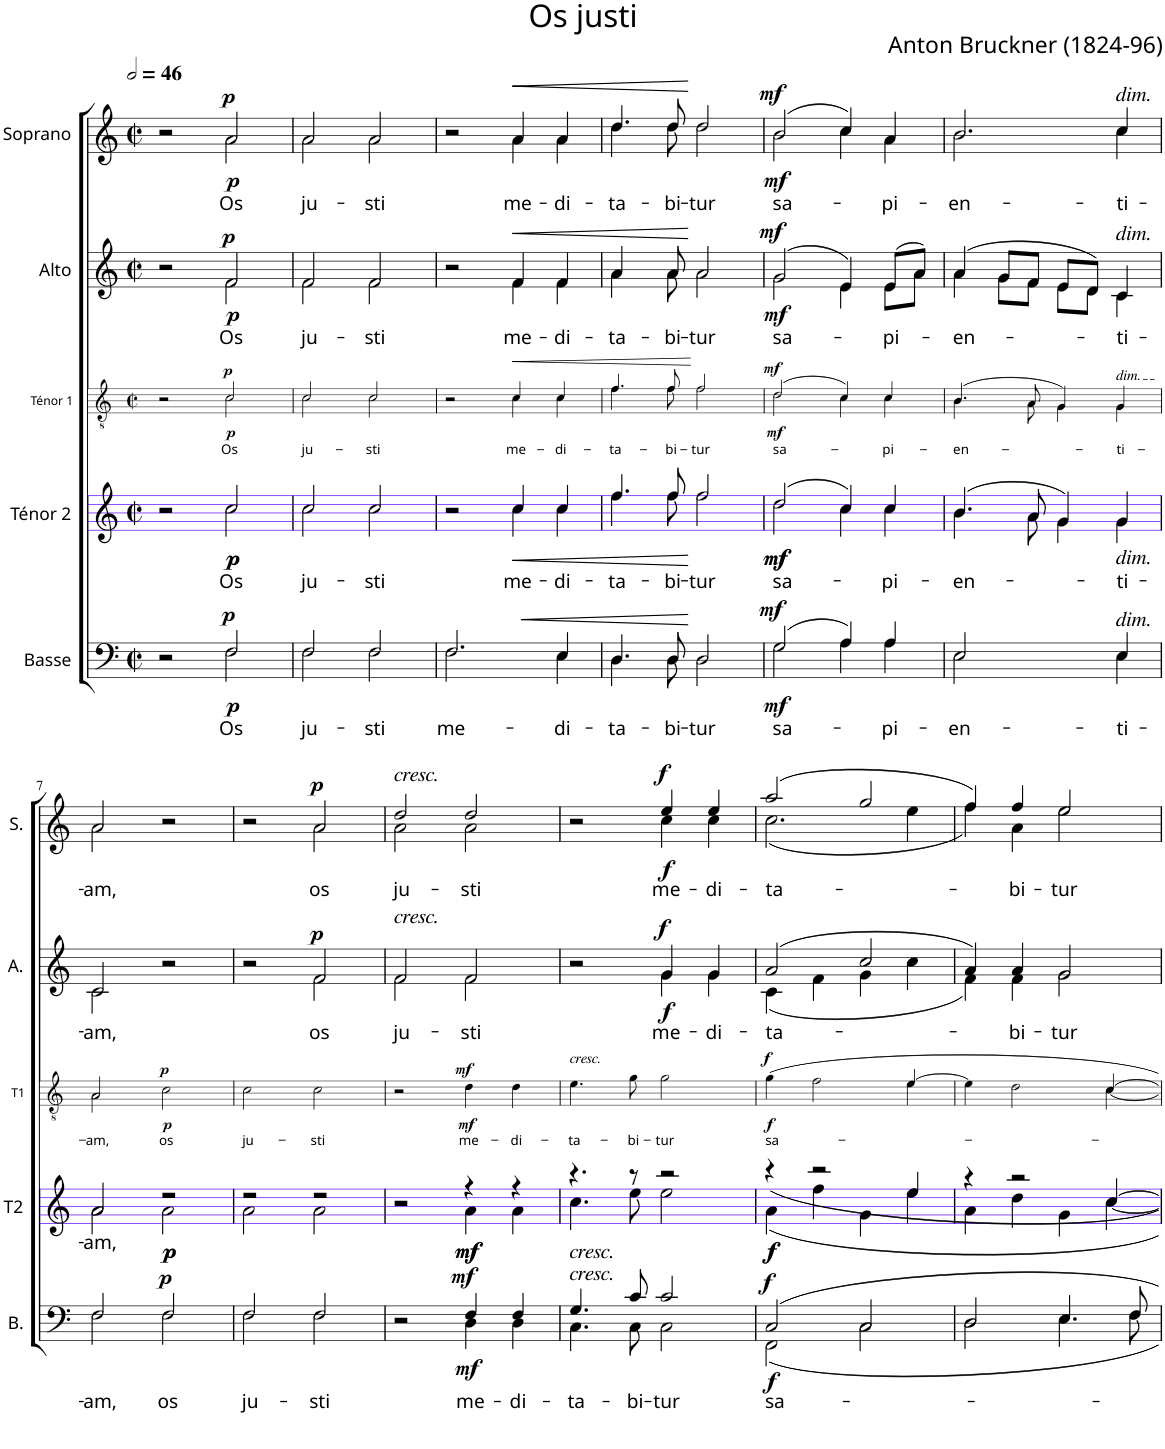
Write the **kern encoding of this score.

**kern	**text	**dynam	**kern	**text	**dynam	**kern	**text	**dynam	**kern	**text	**dynam	**kern	**text	**dynam
*part5	*part5	*part5	*part4	*part4	*part4	*part3	*part3	*part3	*part2	*part2	*part2	*part1	*part1	*part1
*staff5	*staff5	*staff5	*staff4	*staff4	*staff4	*staff3	*staff3	*staff3	*staff2	*staff2	*staff2	*staff1	*staff1	*staff1
*I"Basse	*	*	*I"Ténor 2	*	*	*I"Ténor 1	*	*	*I"Alto	*	*	*I"Soprano	*	*
*I'B.	*	*	*I'T2	*	*	*I'T1	*	*	*I'A.	*	*	*I'S.	*	*
*	*	*	*stria5	*	*	*stria5	*	*	*	*	*	*	*	*
*clefF4	*	*	*clefG2	*	*	*clefGv2	*	*	*clefG2	*	*	*clefG2	*	*
*k[]	*	*	*k[]	*	*	*k[]	*	*	*k[]	*	*	*k[]	*	*
*M2/2	*	*	*M2/2	*	*	*M2/2	*	*	*M2/2	*	*	*M2/2	*	*
*met(c|)	*	*	*met(c|)	*	*	*met(c|)	*	*	*met(c|)	*	*	*met(c|)	*	*
*MM92	*	*	*MM92	*	*	*MM92	*	*	*MM92	*	*	*MM92	*	*
=1	=1	=1	=1	=1	=1	=1	=1	=1	=1	=1	=1	=1	=1	=1
*^	*	*	*^	*	*	*^	*	*	*^	*	*	*^	*	*
2r	2ryy	.	.	2r	2ryy	.	.	2r	2ryy	.	.	2r	2ryy	.	.	2r	2ryy	.	.
!	!	!LO:LY:b	!LO:DY:a	!	!	!LO:LY:b	!	!	!	!LO:LY:b	!	!	!	!LO:LY:b	!	!	!	!LO:LY:b	!
!	!	!	!LO:DY:n=1:b	!	!	!	!LO:DY:b	!	!	!	!	!	!	!	!	!	!	!	!
!	!	!	!	!	!	!	!LO:DY:n=1:b	!	!	!	!LO:DY:a	!	!	!	!	!	!	!	!
!	!	!	!	!	!	!	!	!	!	!	!LO:DY:n=1:b	!	!	!	!LO:DY:a	!	!	!	!
!	!	!	!	!	!	!	!	!	!	!	!	!	!	!	!LO:DY:n=1:b	!	!	!	!LO:DY:a
!	!	!	!	!	!	!	!	!	!	!	!	!	!	!	!	!	!	!	!LO:DY:n=1:b
2F/	2F\	Os	p p	2cc/	2cc\	Os	p p	2c/	2c\	Os	p p	2f/	2f\	Os	p p	2a/	2a\	Os	p p
=2	=2	=2	=2	=2	=2	=2	=2	=2	=2	=2	=2	=2	=2	=2	=2	=2	=2	=2	=2
!	!	!LO:LY:b	!	!	!	!LO:LY:b	!	!	!	!LO:LY:b	!	!	!	!LO:LY:b	!	!	!	!LO:LY:b	!
2F/	2F\	ju-	.	2cc/	2cc\	ju-	.	2c/	2c\	ju-	.	2f/	2f\	ju-	.	2a/	2a\	ju-	.
!	!	!LO:LY:b	!	!	!	!LO:LY:b	!	!	!	!LO:LY:b	!	!	!	!LO:LY:b	!	!	!	!LO:LY:b	!
2F/	2F\	-sti	.	2cc/	2cc\	-sti	.	2c/	2c\	-sti	.	2f/	2f\	-sti	.	2a/	2a\	-sti	.
=3	=3	=3	=3	=3	=3	=3	=3	=3	=3	=3	=3	=3	=3	=3	=3	=3	=3	=3	=3
!	!	!LO:LY:b	!	!	!	!	!	!	!	!	!	!	!	!	!	!	!	!	!
2.F/	2.F\	me-	.	2r	2ryy	.	.	2r	2ryy	.	.	2r	2ryy	.	.	2r	2ryy	.	.
!	!	!	!	!	!	!LO:LY:b	!LO:HP:b	!	!	!LO:LY:b	!LO:HP:b	!	!	!LO:LY:b	!LO:HP:b	!	!	!LO:LY:b	!LO:HP:b
.	.	.	.	4cc/	4cc\	me-	<	4c/	4c\	me-	<	4f/	4f\	me-	<	4a/	4a\	me-	<
!	!	!LO:LY:b	!LO:HP:b	!	!	!LO:LY:b	!	!	!	!LO:LY:b	!	!	!	!LO:LY:b	!	!	!	!LO:LY:b	!
4E/	4E\	-di-	<	4cc/	4cc\	-di-	.	4c/	4c\	-di-	.	4f/	4f\	-di-	.	4a/	4a\	-di-	.
=4	=4	=4	=4	=4	=4	=4	=4	=4	=4	=4	=4	=4	=4	=4	=4	=4	=4	=4	=4
!	!	!LO:LY:b	!	!	!	!LO:LY:b	!	!	!	!LO:LY:b	!	!	!	!LO:LY:b	!	!	!	!LO:LY:b	!
4.D/	4.D\	-ta-	.	4.ff/	4.ff\	-ta-	.	4.f/	4.f\	-ta-	.	4.a/	4.a\	-ta-	.	4.dd/	4.dd\	-ta-	.
!	!	!LO:LY:b	!	!	!	!LO:LY:b	!	!	!	!LO:LY:b	!	!	!	!LO:LY:b	!	!	!	!LO:LY:b	!
8D/	8D\	-bi-	.	8ff/	8ff\	-bi-	.	8f/	8f\	-bi-	.	8a/	8a\	-bi-	.	8dd/	8dd\	-bi-	.
!	!	!LO:LY:b	!	!	!	!LO:LY:b	!	!	!	!LO:LY:b	!	!	!	!LO:LY:b	!	!	!	!LO:LY:b	!
2D/	2D\	-tur	[	2ff/	2ff\	-tur	[	2f/	2f\	-tur	[	2a/	2a\	-tur	[	2dd/	2dd\	-tur	[
=5	=5	=5	=5	=5	=5	=5	=5	=5	=5	=5	=5	=5	=5	=5	=5	=5	=5	=5	=5
!	!	!LO:LY:b	!LO:DY:a	!	!	!LO:LY:b	!	!	!	!LO:LY:b	!	!	!	!LO:LY:b	!	!	!	!LO:LY:b	!
!	!	!	!LO:DY:n=1:b	!	!	!	!LO:DY:b	!	!	!	!	!	!	!	!	!	!	!	!
!	!	!	!	!	!	!	!LO:DY:n=1:b	!	!	!	!LO:DY:a	!	!	!	!	!	!	!	!
!	!	!	!	!	!	!	!	!	!	!	!LO:DY:n=1:b	!	!	!	!LO:DY:a	!	!	!	!
!	!	!	!	!	!	!	!	!	!	!	!	!	!	!	!LO:DY:n=1:b	!	!	!	!LO:DY:a
!	!	!	!	!	!	!	!	!	!	!	!	!	!	!	!	!	!	!	!LO:DY:n=1:b
(2G/	2G\	sa-	mf mf	(2dd/	2dd\	sa-	mf mf	(2d/	2d\	sa-	mf mf	(2g/	2g\	sa-	mf mf	(2b/	2b\	sa-	mf mf
4A/)	4A\	.	.	4cc/)	4cc\	.	.	4c/)	4c\	.	.	4e/)	4e\	.	.	4cc/)	4cc\	.	.
!	!	!LO:LY:b	!	!	!	!LO:LY:b	!	!	!	!LO:LY:b	!	!	!	!LO:LY:b	!	!	!	!LO:LY:b	!
4A/	4A\	-pi-	.	4cc/	4cc\	-pi-	.	4c/	4c\	-pi-	.	(8e/L	8e\L	-pi-	.	4a/	4a\	-pi-	.
.	.	.	.	.	.	.	.	.	.	.	.	8a/J)	8a\J	.	.	.	.	.	.
=6	=6	=6	=6	=6	=6	=6	=6	=6	=6	=6	=6	=6	=6	=6	=6	=6	=6	=6	=6
!	!	!LO:LY:b	!	!	!	!LO:LY:b	!	!	!	!LO:LY:b	!	!	!	!LO:LY:b	!	!	!	!LO:LY:b	!
2.E/	2.E\	-en-	.	(4.b/	4.b\	-en-	.	(4.B/	4.B\	-en-	.	(4a/	4a\	-en-	.	2.b/	2.b\	-en-	.
.	.	.	.	.	.	.	.	.	.	.	.	8g/L	8g\L	.	.	.	.	.	.
.	.	.	.	8a/	8a\	.	.	8A/	8A\	.	.	8f/J	8f\J	.	.	.	.	.	.
.	.	.	.	4g/)	4g\	.	.	4G/)	4G\	.	.	8e/L	8e\L	.	.	.	.	.	.
.	.	.	.	.	.	.	.	.	.	.	.	8d/J)	8d\J	.	.	.	.	.	.
!	!	!	!	!	!	!	!	!	!	!	!	!	!	!	!	!LO:TX:a:i:t=dim.	!	!	!
!	!	!	!	!	!	!	!	!	!	!	!	!LO:TX:a:i:t=dim.	!	!	!	!	!	!	!
!	!	!	!	!	!	!	!	!LO:TX:a:i:t=dim.	!	!	!	!	!	!	!	!	!	!	!
!	!	!	!	!LO:TX:b:i:t=dim.	!	!	!	!	!	!	!	!	!	!	!	!	!	!	!
!LO:TX:a:i:t=dim.	!	!	!	!	!	!	!	!	!	!	!	!	!	!	!	!	!	!	!
!	!	!LO:LY:b	!	!	!	!LO:LY:b	!	!	!	!LO:LY:b	!	!	!	!LO:LY:b	!	!	!	!LO:LY:b	!
4E/	4E\	-ti-	.	4g/	4g\	-ti-	.	4G/	4G\	-ti-	.	4c/	4c\	-ti-	.	4cc/	4cc\	-ti-	.
!!LO:LB:g=z	!!
=7	=7	=7	=7	=7	=7	=7	=7	=7	=7	=7	=7	=7	=7	=7	=7	=7	=7	=7	=7
!	!	!LO:LY:b	!	!	!	!LO:LY:b	!	!	!	!LO:LY:b	!	!	!	!LO:LY:b	!	!	!	!LO:LY:b	!
2F/	2F\	-am,	.	2a/	2a\	-am,	.	2A/	2A\	-am,	.	2c/	2c\	-am,	.	2a/	2a\	-am,	.
!	!	!LO:LY:b	!LO:DY:a	!	!	!	!LO:DY:b	!	!	!LO:LY:b	!	!	!	!	!	!	!	!	!
!	!	!	!	!	!	!	!LO:DY:n=1:b	!	!	!	!LO:DY:a	!	!	!	!	!	!	!	!
!	!	!	!	!	!	!	!	!	!	!	!LO:DY:n=1:b	!	!	!	!	!	!	!	!
2F/	2F\	os	p	2r	2a\	.	p p	2c\	2ryy	os	p p	2r	2ryy	.	.	2r	2ryy	.	.
=8	=8	=8	=8	=8	=8	=8	=8	=8	=8	=8	=8	=8	=8	=8	=8	=8	=8	=8	=8
!	!	!LO:LY:b	!	!	!	!	!	!	!	!LO:LY:b	!	!	!	!	!	!	!	!	!
*	*	*	*	*	*	*	*	*v	*v	*	*	*	*	*	*	*	*	*	*
2F/	2F\	ju-	.	2r	2a\	.	.	2c\	ju-	.	2r	2ryy	.	.	2r	2ryy	.	.
!	!	!LO:LY:b	!	!	!	!	!	!	!LO:LY:b	!	!	!	!LO:LY:b	!LO:DY:a	!	!	!LO:LY:b	!LO:DY:a
2F/	2F\	-sti	.	2r	2a\	.	.	2c\	-sti	.	2f/	2f\	os	p	2a/	2a\	os	p
=9	=9	=9	=9	=9	=9	=9	=9	=9	=9	=9	=9	=9	=9	=9	=9	=9	=9	=9
*	*	*	*	*	*	*	*	*^	*	*	*	*	*	*	*	*	*	*
!	!	!	!	!	!	!	!	!	!	!	!	!	!	!	!	!LO:TX:a:i:t=cresc.	!	!	!
!	!	!	!	!	!	!	!	!	!	!	!	!LO:TX:a:i:t=cresc.	!	!	!	!	!	!	!
!	!	!	!	!	!	!	!	!	!	!	!	!	!	!LO:LY:b	!	!	!	!LO:LY:b	!
2r	2ryy	.	.	2r	2ryy	.	.	2r	2ryy	.	.	2f/	2f\	ju-	.	2dd/	2a\	ju-	.
!	!	!LO:LY:b	!LO:DY:a	!	!	!	!	!	!	!LO:LY:b	!	!	!	!LO:LY:b	!	!	!	!LO:LY:b	!
!	!	!	!LO:DY:n=1:b	!	!	!	!LO:DY:b	!	!	!	!	!	!	!	!	!	!	!	!
!	!	!	!	!	!	!	!LO:DY:n=1:b	!	!	!	!LO:DY:a	!	!	!	!	!	!	!	!
!	!	!	!	!	!	!	!	!	!	!	!LO:DY:n=1:b	!	!	!	!	!	!	!	!
4F/	4D\	me-	mf mf	4r	4a\	.	mf mf	4d\	2ryy	me-	mf mf	2f/	2f\	-sti	.	2dd/	2a\	-sti	.
!	!	!LO:LY:b	!	!	!	!	!	!	!	!LO:LY:b	!	!	!	!	!	!	!	!	!
4F/	4D\	-di-	.	4r	4a\	.	.	4d\	.	-di-	.	.	.	.	.	.	.	.	.
*	*	*	*	*	*	*	*	*v	*v	*	*	*	*	*	*	*	*	*	*
=10	=10	=10	=10	=10	=10	=10	=10	=10	=10	=10	=10	=10	=10	=10	=10	=10	=10	=10
!	!	!	!	!	!	!	!	!LO:TX:a:i:t=cresc.	!	!	!	!	!	!	!	!	!	!
!	!	!	!	!LO:TX:b:i:t=cresc.	!	!	!	!	!	!	!	!	!	!	!	!	!	!
!LO:TX:a:i:t=cresc.	!	!	!	!	!	!	!	!	!	!	!	!	!	!	!	!	!	!
!	!	!LO:LY:b	!	!	!	!	!	!	!LO:LY:b	!	!	!	!	!	!	!	!	!
4.G/	4.C\	-ta-	.	4.r	4.cc\	.	.	4.e\	-ta-	.	2r	2ryy	.	.	2r	2ryy	.	.
!	!	!LO:LY:b	!	!	!	!	!	!	!LO:LY:b	!	!	!	!	!	!	!	!	!
8c/	8C\	-bi-	.	8r	8ee\	.	.	8g\	-bi-	.	.	.	.	.	.	.	.	.
!	!	!LO:LY:b	!	!	!	!	!	!	!LO:LY:b	!	!	!	!LO:LY:b	!LO:DY:a	!	!	!LO:LY:b	!
!	!	!	!	!	!	!	!	!	!	!	!	!	!	!LO:DY:n=1:b	!	!	!	!LO:DY:a
!	!	!	!	!	!	!	!	!	!	!	!	!	!	!	!	!	!	!LO:DY:n=1:b
2c/	2C\	-tur	.	2r	2ee\	.	.	2g\	-tur	.	4g/	4g\	me-	f f	4ee/	4cc\	me-	f f
!	!	!	!	!	!	!	!	!	!	!	!	!	!LO:LY:b	!	!	!	!LO:LY:b	!
.	.	.	.	.	.	.	.	.	.	.	4g/	4g\	-di-	.	4ee/	4cc\	-di-	.
=11	=11	=11	=11	=11	=11	=11	=11	=11	=11	=11	=11	=11	=11	=11	=11	=11	=11	=11
!	!	!LO:LY:b	!LO:DY:a	!	!	!	!	!	!LO:LY:b	!	!	!	!LO:LY:b	!	!	!	!LO:LY:b	!
*	*	*	*	*	*	*	*	*^	*	*	*	*	*	*	*	*	*	*
!	!	!	!LO:DY:n=1:b	!	!	!	!LO:DY:b	!	!	!	!	!	!	!	!	!	!	!	!
!	!	!	!	!	!	!	!LO:DY:n=1:b	!	!	!	!LO:DY:a	!	!	!	!	!	!	!	!
!	!	!	!	!	!	!	!	!	!	!	!LO:DY:n=1:b	!	!	!	!	!	!	!	!
2C/	2FF\	sa-	f f	4r	4a\	.	f f	4g\	2.ryy	sa-	f f	(2a/	(4c\	-ta-	.	(2aa/	(2.cc\	-ta-	.
.	.	.	.	2r	4ff\	.	.	2f\	.	.	.	.	4f\	.	.	.	.	.	.
2C/	2C\	.	.	.	4g\	.	.	.	.	.	.	2cc/	4g\	.	.	2gg/	.	.	.
.	.	.	.	4ee/	4ee\	.	.	[4e/	4e\	.	.	.	4cc\	.	.	.	4ee\	.	.
=12	=12	=12	=12	=12	=12	=12	=12	=12	=12	=12	=12	=12	=12	=12	=12	=12	=12	=12	=12
2D/	2D\	.	.	4r	4a\	.	.	4e\]	2.ryy	.	.	4a/)	4f\)	.	.	4ff/)	4ff\)	.	.
!	!	!	!	!	!	!	!	!	!	!	!	!	!	!LO:LY:b	!	!	!	!LO:LY:b	!
.	.	.	.	2r	4dd\	.	.	2d\	.	.	.	4a/	4f\	bi-	.	4ff/	4a\	-bi-	.
!	!	!	!	!	!	!	!	!	!	!	!	!	!	!LO:LY:b	!	!	!	!LO:LY:b	!
4.E/	4.E\	.	.	.	4g\	.	.	.	.	.	.	2g/	2g\	-tur	.	2ee/	2ee\	-tur	.
.	.	.	.	[4cc/	[4cc\	.	.	[4c/	[4c\	.	.	.	.	.	.	.	.	.	.
8F/	8F\	.	.	.	.	.	.	.	.	.	.	.	.	.	.	.	.	.	.
*v	*v	*	*	*	*	*	*	*v	*v	*	*	*v	*v	*	*	*v	*v	*	*
*	*	*	*v	*v	*	*	*	*	*	*	*	*	*	*	*
=	=	=	=	=	=	=	=	=	=	=	=	=	=	=
*-	*-	*-	*-	*-	*-	*-	*-	*-	*-	*-	*-	*-	*-	*-
